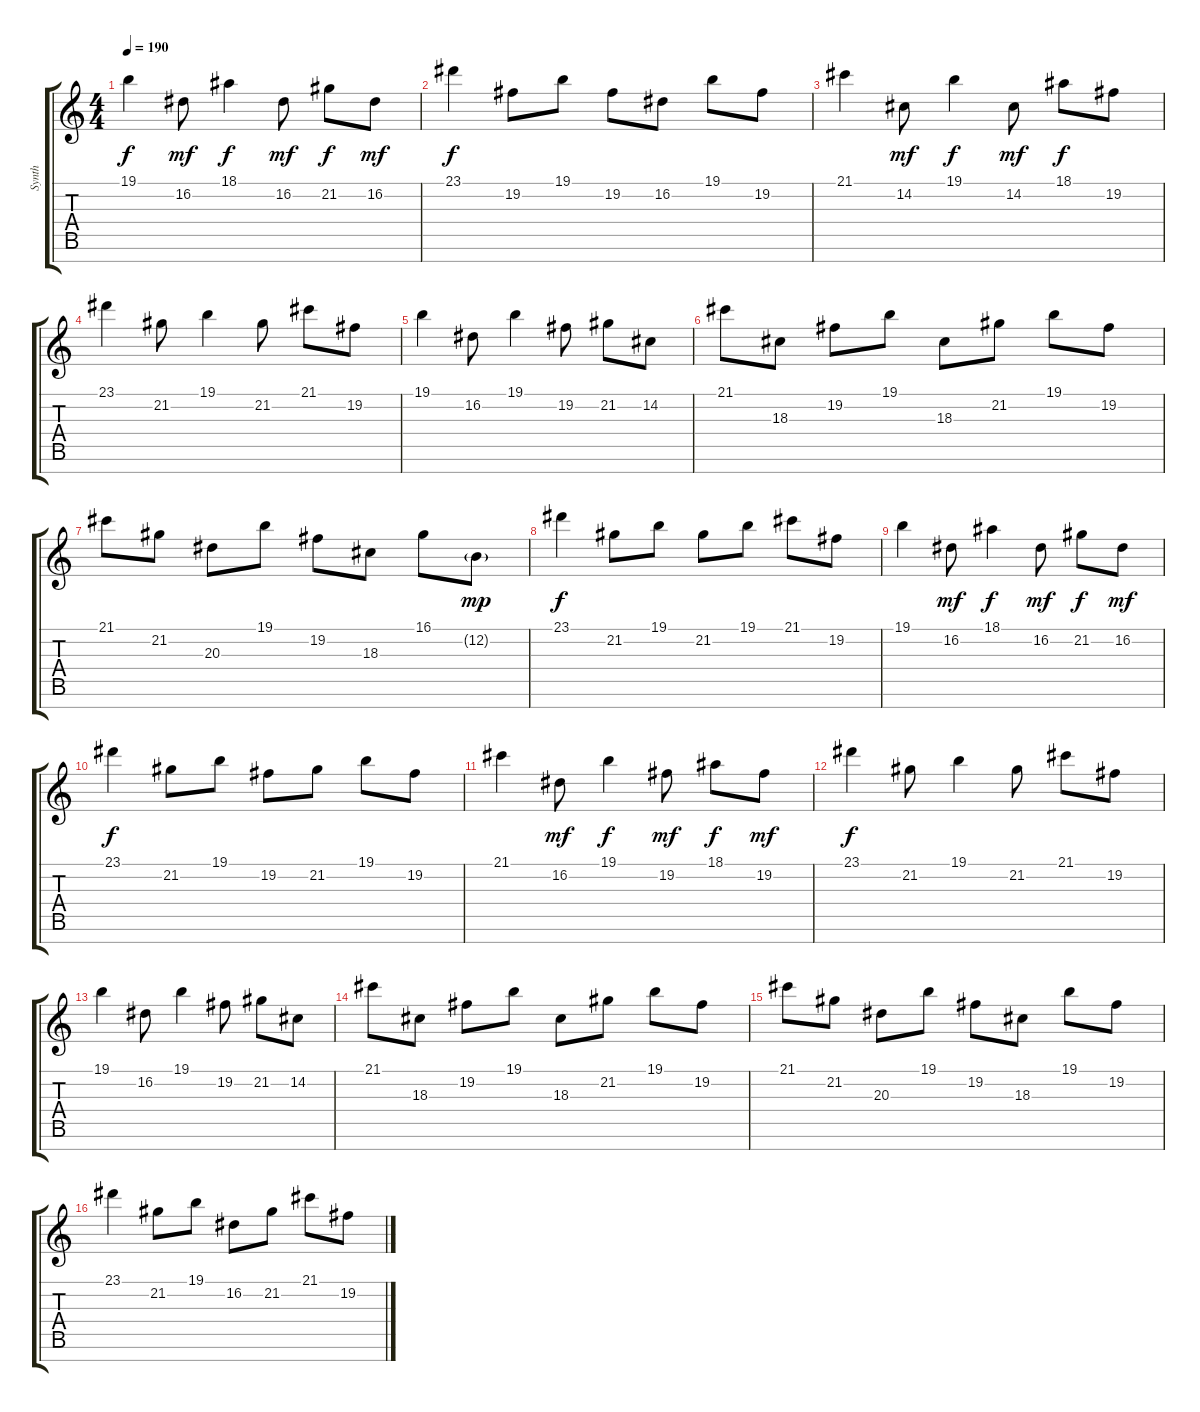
\track ("Synth" "Synth") {instrument pad3polysynth}
\staff {score tabs}
\tuning (E4 B3 G3 D3 A2 E2 B1) {hide}
\ts (4 4)
\tempo 190
\clef g2
\ks c
19.1.4{dy f} 16.2.8{dy mf} 18.1.4{dy f} 16.2.8{dy mf} 21.2.8{dy f} 16.2.8{dy mf} |
23.1.4{dy f} 19.2.8 19.1.8 19.2.8 16.2.8 19.1.8 19.2.8 |
21.1.4 14.2.8{dy mf} 19.1.4{dy f} 14.2.8{dy mf} 18.1.8{dy f} 19.2.8 |
23.1.4 21.2.8 19.1.4 21.2.8 21.1.8 19.2.8 |
19.1.4 16.2.8 19.1.4 19.2.8 21.2.8 14.2.8 |
21.1.8 18.3.8 19.2.8 19.1.8 18.3.8 21.2.8 19.1.8 19.2.8 |
21.1.8 21.2.8 20.3.8 19.1.8 19.2.8 18.3.8 16.1.8 12.2{g}.8{dy mp} |
23.1.4{dy f} 21.2.8 19.1.8 21.2.8 19.1.8 21.1.8 19.2.8 |
19.1.4 16.2.8{dy mf} 18.1.4{dy f} 16.2.8{dy mf} 21.2.8{dy f} 16.2.8{dy mf} |
23.1.4{dy f} 21.2.8 19.1.8 19.2.8 21.2.8 19.1.8 19.2.8 |
21.1.4 16.2.8{dy mf} 19.1.4{dy f} 19.2.8{dy mf} 18.1.8{dy f} 19.2.8{dy mf} |
23.1.4{dy f} 21.2.8 19.1.4 21.2.8 21.1.8 19.2.8 |
19.1.4 16.2.8 19.1.4 19.2.8 21.2.8 14.2.8 |
21.1.8 18.3.8 19.2.8 19.1.8 18.3.8 21.2.8 19.1.8 19.2.8 |
21.1.8 21.2.8 20.3.8 19.1.8 19.2.8 18.3.8 19.1.8 19.2.8 |
23.1.4 21.2.8 19.1.8 16.2.8 21.2.8 21.1.8 19.2.8
